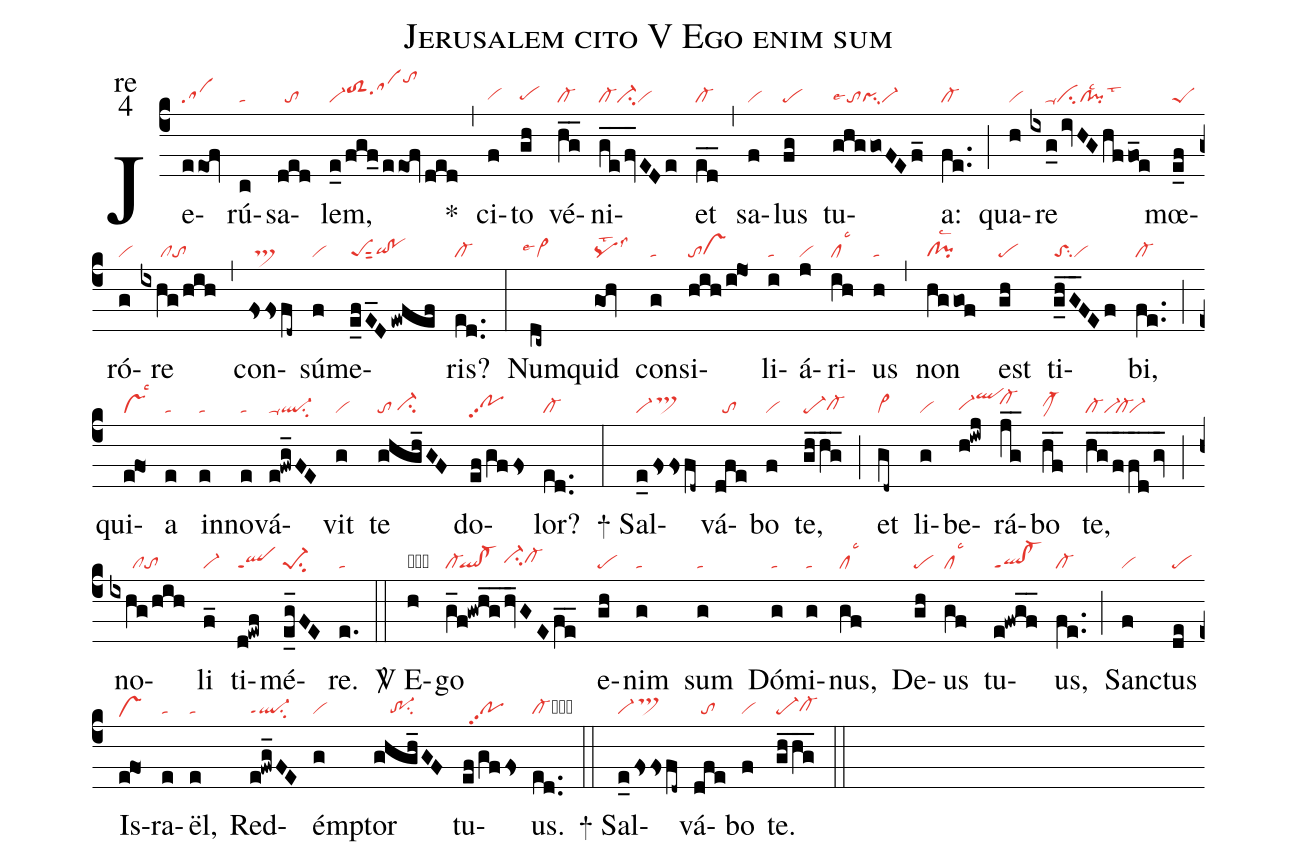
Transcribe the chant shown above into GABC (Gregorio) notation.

name:Jerusalem cito V Ego enim sum;
office-part:re;
mode:4;
nabc-lines:1;
%%
(c4) Je(eeof|sa)rú(c|ta)sa(ded|//to)lem,(e_0/fgf_/eeof/ded|vi-toS2hisahitohm) <sp>*</sp>(,) ci(f|vihg)to(gh|pehg) vé(hg__|cl-)ni(ge__/fv_EDe|cl-ci-vi)et(ed__|cl-) (,) sa(f|vi)lus(fg|pe) tu(ghggoFEf_|tolse4pisu1vi-)a:(fe..|cl-) (;) qua(h|vi)re(ixg_0/ivHGhffo_e|////ta-cicl!pilsc2lst3) mœ(e_f|peS)ró(g|vi)re(ixhg/hih|/////clto) (,) con(fssfd~|//ts>)sú(f|vi)me(e_fE_D/ewfef|peSsut2qihg!pohg)ris?(ed..|cl-) (:) Num(dc~|``vi>lse4)quid(goh|pqlst2lss3) con(g|ta)si(hih/ijO1|tovshg)li(i|ta)á(j|vi)ri(ih|cllsc3)us(h|ta) (,) non(hggof|cl!pilsc2) est(gh|pe) ti(ghG___FEf|toSsu2vi)bi,(fe..|cl-) (;) qui(efO1|vslsc3)a(e|ta) in(e|ta)no(e|ta)vá(e!fwg_FE|ql-ppu1su2)vit(g|vi) te(ghgh_GF|to/ci-hg) do(ef/gffs|pohhpp2)lor?(ed..|cl-) (:) <sp>+</sp> Sal(e_0/fssfd~|vi-/ts>hi)vá(dfe|//to)bo(f|vi) te,(gh_hg__|pe-cl-hg) (;) et(gd~|vi>) li(g|vi)be(h!iwj|vi-hgqlhk)rá(jg__|cl-hi)bo(hf__|clM-hh) te,(hg__/f_fd__/gv_|cl-vi-`cl-`vi-) (;) no(ixhg/hih|//////clto)li(f_|vi-) ti(d!ewf|qlppt1)mé(e_g_FE|pe-1su2)re.(e.|ta) (::)

<sp>V/</sp> E(h|obvi)go(g_f!gwhg__|cl-`ql!cl-|hv_GEfe__|ci-hhcl-hh) e(gh|pe)nim(g|ta) sum(g|ta) Dó(g|ta)mi(g|ta)nus,(gf|cllsc3) De(gh|pe)us(gf|cllsc3) tu(e!fwgf__|ql!cl-ppt1)us,(fe..|cl-) (;) Sanc(f|vi)tus(de|pe) Is(efO1|vshe)ra(e|ta)ël,(e|ta) Red(e!fwg_FE|ql-ppt1su2)émp(g|vi)tor(ghgh_GF|////tr-1su2) tu(ef/gffs|//popp2)us.(ed..|cl-cb) (::)

<sp>+</sp> Sal(e_0/fssfd~|vi-/ts>hi)vá(dfe|//to)bo(f|vi) te.(gh_hg__|pe-cl-hg) (::)
